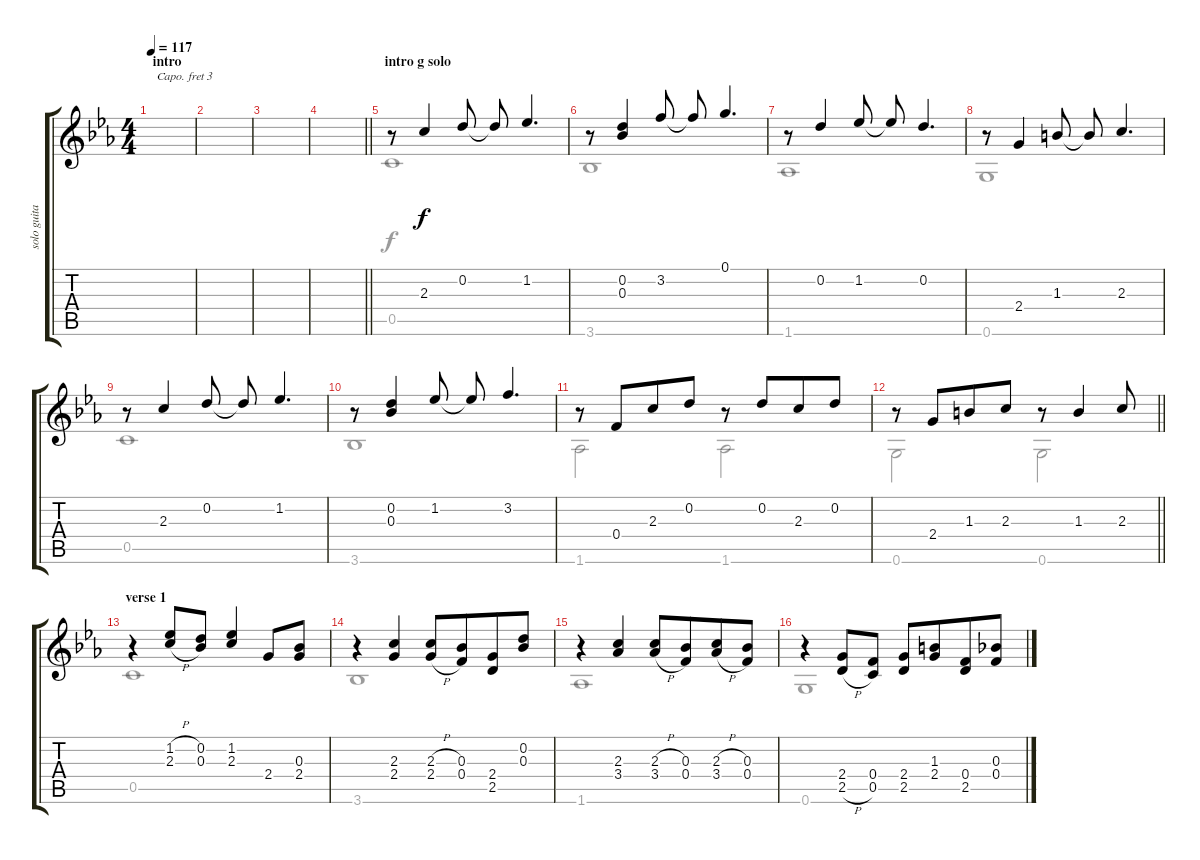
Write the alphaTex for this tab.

\track ("solo guitar" "solo guita") {instrument acousticguitarsteel}
\staff {score tabs}
\capo 3
\tuning (E4 B3 G3 D3 A2 E2) {hide}
\voice
\ts (4 4)
\section ("" "intro")
\tempo 117
\clef g2
\ks cminor
|
|
|
\barLineRight lightlight
|
\section ("" "intro g solo")
r.8 2.3.4 0.2.8 0.2{t}.8 1.2.4{d} |
r.8 (0.2 0.3).4 3.2.8 3.2{t}.8 0.1.4{d} |
r.8 0.2.4 1.2.8 1.2{t}.8 0.2.4{d} |
r.8 2.4.4 1.3.8 1.3{t}.8 2.3.4{d} |
r.8 2.3.4 0.2.8 0.2{t}.8 1.2.4{d} |
r.8 (0.2 0.3).4 1.2.8 1.2{t}.8 3.2.4{d} |
r.8 0.4.8{beam merge} 2.3.8 0.2.8 r.8 0.2.8{beam merge} 2.3.8 0.2.8 |
\barLineRight lightlight
r.8 2.4.8{beam merge} 1.3.8 2.3.8 r.8 1.3.4 2.3.8 |
\section ("" "verse 1")
r.4 (1.2{h} 2.3{h}).8 (0.2 0.3).8 (1.2 2.3).4 2.4.8 (0.3 2.4).8 |
r.4 (2.3 2.4).4 (2.3{h} 2.4{h}).8 (0.3 0.4).8{beam merge} (2.4 2.5).8 (0.2 0.3).8 |
r.4 (2.3 3.4).4 (2.3{h} 3.4{h}).8 (0.3 0.4).8{beam merge} (2.3{h} 3.4{h}).8 (0.3 0.4).8 |
r.4 (2.4 2.5{h}).8 (0.4 0.5).8 (2.4 2.5).8 (1.3 2.4).8{beam merge} (0.4 2.5).8 (0.3 0.4).8
\voice
\clef g2
\ottava regular
\simile none
\ks cminor
|
|
|
\barLineRight lightlight
|
0.5.1 |
3.6.1 |
1.6.1 |
0.6.1 |
0.5.1 |
3.6.1 |
1.6.2 1.6.2 |
\barLineRight lightlight
0.6.2 0.6.2 |
0.5.1 |
3.6.1 |
1.6.1 |
0.6.1
